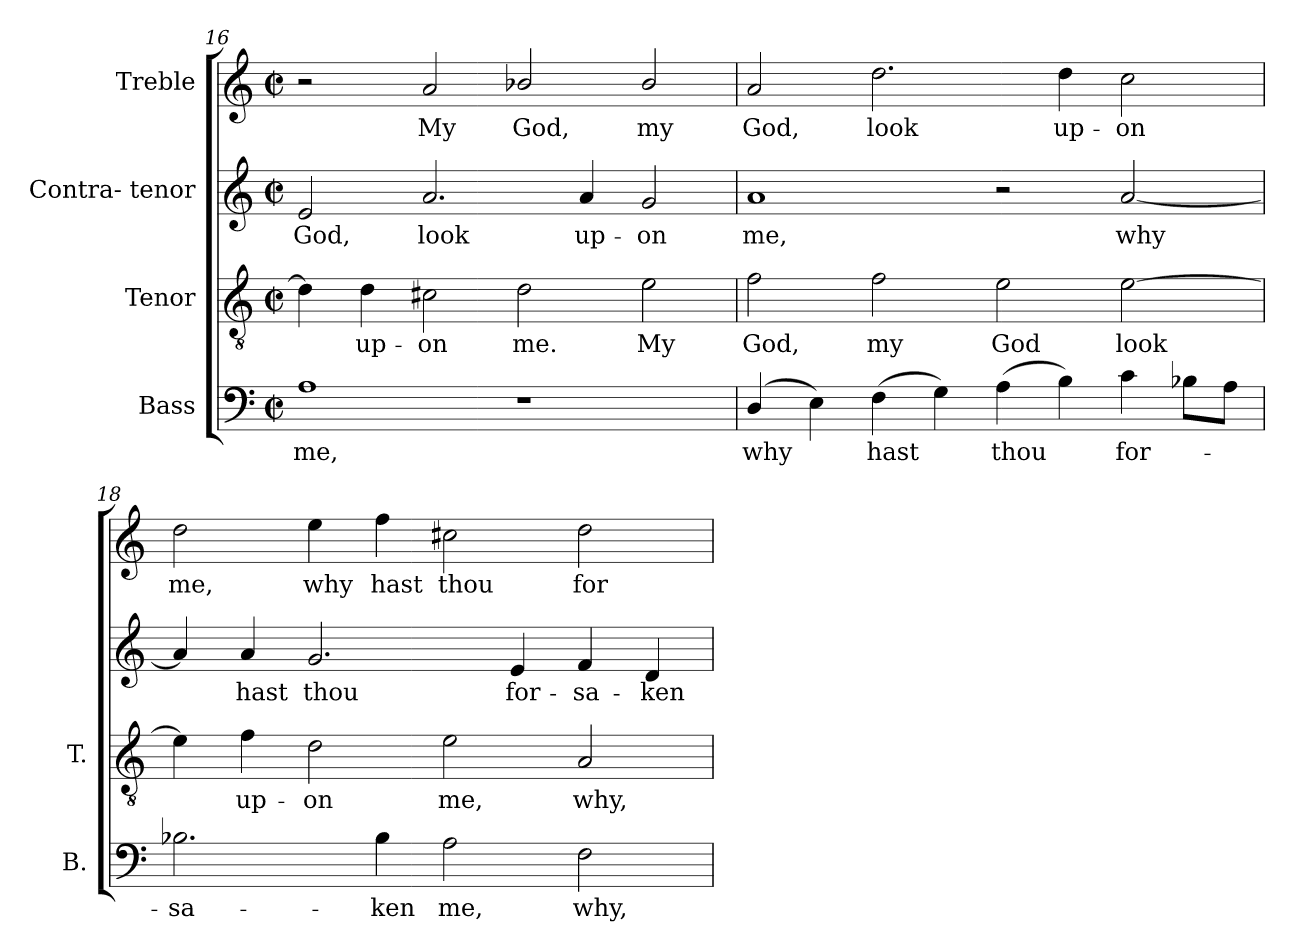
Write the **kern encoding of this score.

**kern	**text	**kern	**text	**kern	**text	**kern	**text
*part4	*part4	*part3	*part3	*part2	*part2	*part1	*part1
*staff4	*staff4	*staff3	*staff3	*staff2	*staff2	*staff1	*staff1
*I"Bass	*	*I"Tenor	*	*I"Contra- tenor	*	*I"Treble	*
*I'B.	*	*I'T.	*	*	*	*	*
*clefF4	*	*clefGv2	*	*clefG2	*	*clefG2	*
*	*	*ITrd7c12	*	*	*	*	*
*k[]	*	*k[]	*	*k[]	*	*k[]	*
*C:	*	*C:	*	*C:	*	*C:	*
*M2/2	*	*M2/2	*	*M2/2	*	*M2/2	*
*met(c|)	*	*met(c|)	*	*met(c|)	*	*met(c|)	*
=16	=16	=16	=16	=16	=16	=16	=16
!	!LO:LY:b:color=#000000	!	!	!	!	!	!
!	!	!	!	!	!LO:LY:b:color=#000000	!	!
1Ai	me,	4Di\]	.	2ei/	God,	2r	.
!	!	!	!LO:LY:b:color=#000000	!	!	!	!
.	.	4Di\	up-	.	.	.	.
!	!	!	!LO:LY:b:color=#000000	!	!	!	!
!	!	!	!	!	!LO:LY:b:color=#000000	!	!
!	!	!	!	!	!	!	!LO:LY:b:color=#000000
.	.	2C#Xi\	-on	2.ai/	look	2ai/	My
!	!	!	!LO:LY:b:color=#000000	!	!	!	!
!	!	!	!	!	!	!	!LO:LY:b:color=#000000
1r	.	2Di\	me.	.	.	2b-Xi/	God,
!	!	!	!	!	!LO:LY:b:color=#000000	!	!
.	.	.	.	4ai/	up-	.	.
!	!	!	!LO:LY:b:color=#000000	!	!	!	!
!	!	!	!	!	!LO:LY:b:color=#000000	!	!
!	!	!	!	!	!	!	!LO:LY:b:color=#000000
.	.	2Ei\	My	2gi/	-on	2b-i/	my
=17	=17	=17	=17	=17	=17	=17	=17
!	!LO:LY:b:color=#000000	!	!	!	!	!	!
!	!	!	!LO:LY:b:color=#000000	!	!	!	!
!	!	!	!	!	!LO:LY:b:color=#000000	!	!
!	!	!	!	!	!	!	!LO:LY:b:color=#000000
(4Di/	why	2Fi\	God,	1ai	me,	2ai/	God,
4Ei\)	.	.	.	.	.	.	.
!	!LO:LY:b:color=#000000	!	!	!	!	!	!
!	!	!	!LO:LY:b:color=#000000	!	!	!	!
!	!	!	!	!	!	!	!LO:LY:b:color=#000000
(4Fi\	hast	2Fi\	my	.	.	2.ddi\	look
4Gi\)	.	.	.	.	.	.	.
!	!LO:LY:b:color=#000000	!	!	!	!	!	!
!	!	!	!LO:LY:b:color=#000000	!	!	!	!
(4Ai\	thou	2Ei\	God	2r	.	.	.
!	!	!	!	!	!	!	!LO:LY:b:color=#000000
4Bi\)	.	.	.	.	.	4ddi\	up-
!	!LO:LY:b:color=#000000	!	!	!	!	!	!
!	!	!	!LO:LY:b:color=#000000	!	!	!	!
!	!	!	!	!	!LO:LY:b:color=#000000	!	!
!	!	!	!	!	!	!	!LO:LY:b:color=#000000
4ci\	for-	[2Ei\	look	[2ai/	why	2cci\	-on
8B-Xi\L	.	.	.	.	.	.	.
8Ai\J	.	.	.	.	.	.	.
!!LO:LB:g=z
=18	=18	=18	=18	=18	=18	=18	=18
!	!LO:LY:b:color=#000000	!	!	!	!	!	!
!	!	!	!	!	!	!	!LO:LY:b:color=#000000
2.B-Xi\	-sa-	4Ei\]	.	4ai/]	.	2ddi\	me,
!	!	!	!LO:LY:b:color=#000000	!	!	!	!
!	!	!	!	!	!LO:LY:b:color=#000000	!	!
.	.	4Fi\	up-	4ai/	hast	.	.
!	!	!	!LO:LY:b:color=#000000	!	!	!	!
!	!	!	!	!	!LO:LY:b:color=#000000	!	!
!	!	!	!	!	!	!	!LO:LY:b:color=#000000
.	.	2Di\	-on	2.gi/	thou	4eei\	why
!	!LO:LY:b:color=#000000	!	!	!	!	!	!
!	!	!	!	!	!	!	!LO:LY:b:color=#000000
4B-i\	-ken	.	.	.	.	4ffi\	hast
!	!LO:LY:b:color=#000000	!	!	!	!	!	!
!	!	!	!LO:LY:b:color=#000000	!	!	!	!
!	!	!	!	!	!	!	!LO:LY:b:color=#000000
2Ai\	me,	2Ei\	me,	.	.	2cc#Xi\	thou
!	!	!	!	!	!LO:LY:b:color=#000000	!	!
.	.	.	.	4ei/	for-	.	.
!	!LO:LY:b:color=#000000	!	!	!	!	!	!
!	!	!	!LO:LY:b:color=#000000	!	!	!	!
!	!	!	!	!	!LO:LY:b:color=#000000	!	!
!	!	!	!	!	!	!	!LO:LY:b:color=#000000
2Fi\	why,	2AAi/	why,	4fi/	-sa-	2ddi\	for-
!	!	!	!	!	!LO:LY:b:color=#000000	!	!
.	.	.	.	4di/	-ken	.	.
=	=	=	=	=	=	=	=
*-	*-	*-	*-	*-	*-	*-	*-
